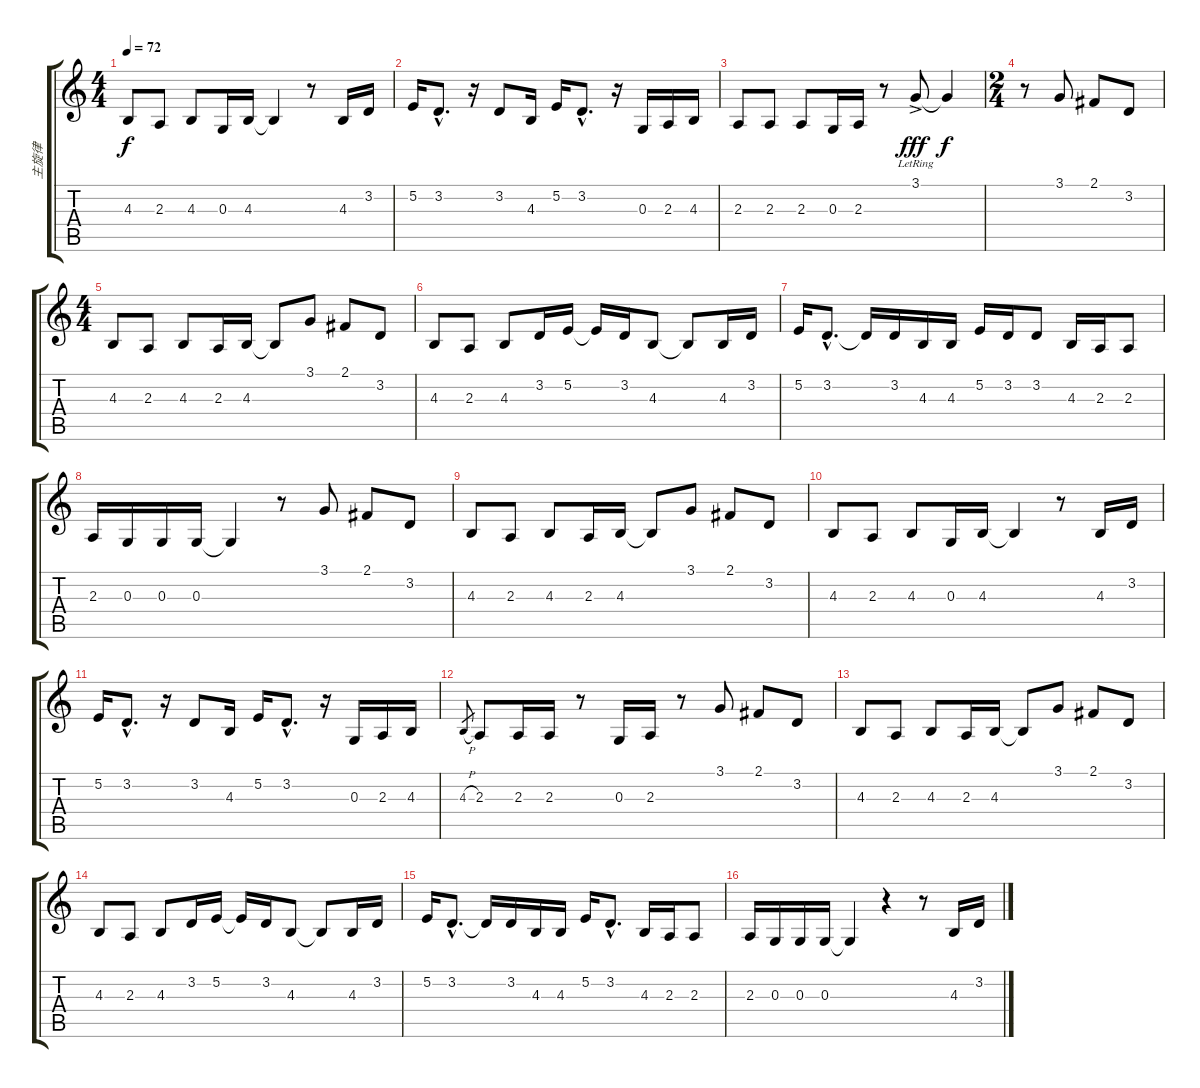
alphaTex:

\track ("主旋律" "主旋律") {instrument brightacousticpiano}
\staff {score tabs}
\tuning (E4 B3 G3 D3 A2 E2) {hide}
\ts (4 4)
\tempo 72
\clef g2
\ks c
4.3.8{dy f} 2.3.8 4.3.8 0.3.16 4.3.16 4.3{t}.4 r.8 4.3.16 3.2.16 |
5.2.16 3.2{hac}.8{d} r.16 3.2.8 4.3.16 5.2.16 3.2{hac}.8{d} r.16 0.3.16 2.3.16 4.3.16 |
2.3.8 2.3.8 2.3.8 0.3.16 2.3.16 r.8 3.1{ac lr}.8{dy fff} 3.1{t}.4{dy f} |
\ts (2 4)
r.8 3.1.8 2.1.8 3.2.8 |
\ts (4 4)
4.3.8 2.3.8 4.3.8 2.3.16 4.3.16 4.3{t}.8 3.1.8 2.1.8 3.2.8 |
4.3.8 2.3.8 4.3.8 3.2.16 5.2.16 5.2{t}.16 3.2.16 4.3.8 4.3{t}.8 4.3.16 3.2.16 |
5.2.16 3.2{hac}.8{d} 3.2{t}.16 3.2.16 4.3.16 4.3.16 5.2.16 3.2.16 3.2.8 4.3.16 2.3.16 2.3.8 |
2.3.16 0.3.16 0.3.16 0.3.16 0.3{t}.4 r.8 3.1.8 2.1.8 3.2.8 |
4.3.8 2.3.8 4.3.8 2.3.16 4.3.16 4.3{t}.8 3.1.8 2.1.8 3.2.8 |
4.3.8 2.3.8 4.3.8 0.3.16 4.3.16 4.3{t}.4 r.8 4.3.16 3.2.16 |
5.2.16 3.2{hac}.8{d} r.16 3.2.8 4.3.16 5.2.16 3.2{hac}.8{d} r.16 0.3.16 2.3.16 4.3.16 |
4.3{h}.8{gr} 2.3.8 2.3.16 2.3.16 r.8 0.3.16 2.3.16 r.8 3.1.8 2.1.8 3.2.8 |
4.3.8 2.3.8 4.3.8 2.3.16 4.3.16 4.3{t}.8 3.1.8 2.1.8 3.2.8 |
4.3.8 2.3.8 4.3.8 3.2.16 5.2.16 5.2{t}.16 3.2.16 4.3.8 4.3{t}.8 4.3.16 3.2.16 |
5.2.16 3.2{hac}.8{d} 3.2{t}.16 3.2.16 4.3.16 4.3.16 5.2.16 3.2{hac}.8{d} 4.3.16 2.3.16 2.3.8 |
2.3.16 0.3.16 0.3.16 0.3.16 0.3{t}.4 r.4 r.8 4.3.16 3.2.16
